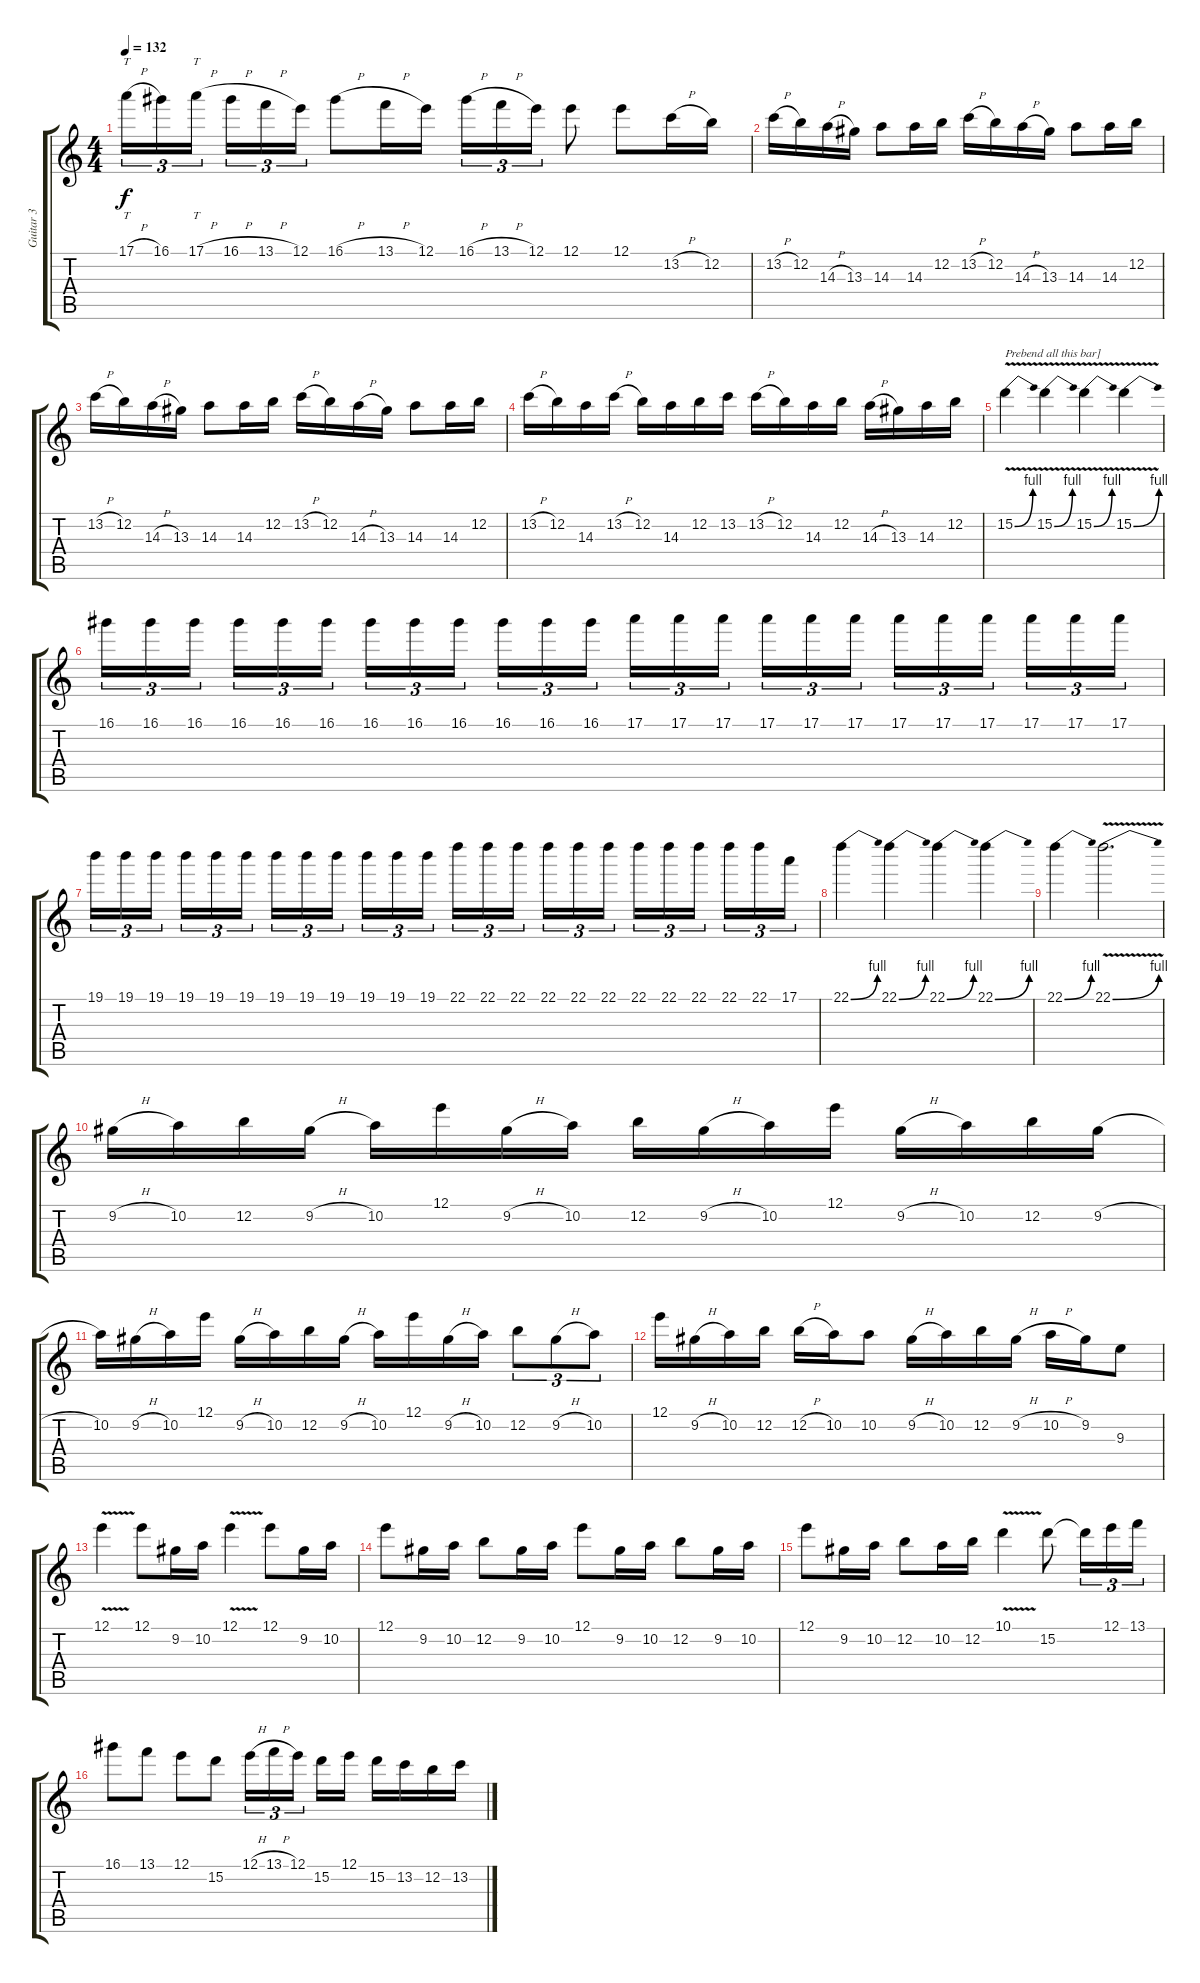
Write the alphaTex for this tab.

\track ("Guitar 3" "Guitar 3") {instrument overdrivenguitar}
\staff {score tabs}
\tuning (E4 B3 G3 D3 A2 E2) {hide}
\ts (4 4)
\tempo 132
\clef g2
\ks c
17.1{h}.16{tt tu (3 2) dy f} 16.1.16{tu (3 2)} 17.1{h}.16{tt tu (3 2) beam splitsecondary} 16.1{h}.16{tu (3 2)} 13.1{h}.16{tu (3 2)} 12.1.16{tu (3 2)} 16.1{h}.8 13.1{h}.16 12.1.16 16.1{h}.16{tu (3 2)} 13.1{h}.16{tu (3 2)} 12.1.16{tu (3 2)} 12.1.8 12.1.8 13.2{h}.16 12.2.16 |
13.2{h}.16 12.2.16 14.3{h}.16 13.3.16 14.3.8 14.3.16 12.2.16 13.2{h}.16 12.2.16 14.3{h}.16 13.3.16 14.3.8 14.3.16 12.2.16 |
13.2{h}.16 12.2.16 14.3{h}.16 13.3.16 14.3.8 14.3.16 12.2.16 13.2{h}.16 12.2.16 14.3{h}.16 13.3.16 14.3.8 14.3.16 12.2.16 |
13.2{h}.16 12.2.16 14.3.16 13.2{h}.16 12.2.16 14.3.16 12.2.16 13.2.16 13.2{h}.16 12.2.16 14.3.16 12.2.16 14.3{h}.16 13.3.16 14.3.16 12.2.16 |
15.2{be (bend 0 0 60 4) v}.4{txt "Prebend all this bar]"} 15.2{be (bend 0 0 60 4) v}.4 15.2{be (bend 0 0 60 4) v}.4 15.2{be (bend 0 0 60 4) v}.4 |
16.1.16{tu (3 2)} 16.1.16{tu (3 2)} 16.1.16{tu (3 2) beam splitsecondary} 16.1.16{tu (3 2)} 16.1.16{tu (3 2)} 16.1.16{tu (3 2)} 16.1.16{tu (3 2)} 16.1.16{tu (3 2)} 16.1.16{tu (3 2) beam splitsecondary} 16.1.16{tu (3 2)} 16.1.16{tu (3 2)} 16.1.16{tu (3 2)} 17.1.16{tu (3 2)} 17.1.16{tu (3 2)} 17.1.16{tu (3 2) beam splitsecondary} 17.1.16{tu (3 2)} 17.1.16{tu (3 2)} 17.1.16{tu (3 2)} 17.1.16{tu (3 2)} 17.1.16{tu (3 2)} 17.1.16{tu (3 2) beam splitsecondary} 17.1.16{tu (3 2)} 17.1.16{tu (3 2)} 17.1.16{tu (3 2)} |
19.1.16{tu (3 2)} 19.1.16{tu (3 2)} 19.1.16{tu (3 2) beam splitsecondary} 19.1.16{tu (3 2)} 19.1.16{tu (3 2)} 19.1.16{tu (3 2)} 19.1.16{tu (3 2)} 19.1.16{tu (3 2)} 19.1.16{tu (3 2) beam splitsecondary} 19.1.16{tu (3 2)} 19.1.16{tu (3 2)} 19.1.16{tu (3 2)} 22.1.16{tu (3 2)} 22.1.16{tu (3 2)} 22.1.16{tu (3 2) beam splitsecondary} 22.1.16{tu (3 2)} 22.1.16{tu (3 2)} 22.1.16{tu (3 2)} 22.1.16{tu (3 2)} 22.1.16{tu (3 2)} 22.1.16{tu (3 2) beam splitsecondary} 22.1.16{tu (3 2)} 22.1.16{tu (3 2)} 17.1.16{tu (3 2)} |
22.1{be (bend 0 0 60 4)}.4 22.1{be (bend 0 0 60 4)}.4 22.1{be (bend 0 0 60 4)}.4 22.1{be (bend 0 0 60 4)}.4 |
22.1{be (bend 0 0 60 4)}.4 22.1{be (bend 0 0 60 4) v}.2{d} |
9.2{h}.16 10.2.16 12.2.16 9.2{h}.16 10.2.16 12.1.16 9.2{h}.16 10.2.16 12.2.16 9.2{h}.16 10.2.16 12.1.16 9.2{h}.16 10.2.16 12.2.16 9.2{h}.16 |
10.2.16 9.2{h}.16 10.2.16 12.1.16 9.2{h}.16 10.2.16 12.2.16 9.2{h}.16 10.2.16 12.1.16 9.2{h}.16 10.2.16 12.2.8{tu (3 2)} 9.2{h}.8{tu (3 2)} 10.2.8{tu (3 2)} |
12.1.16 9.2{h}.16 10.2.16 12.2.16 12.2{h}.16 10.2.16 10.2.8 9.2{h}.16 10.2.16 12.2.16 9.2{h}.16 10.2{h}.16 9.2.16 9.3.8 |
12.1{v}.4 12.1.8 9.2.16 10.2.16 12.1{v}.4 12.1.8 9.2.16 10.2.16 |
12.1.8 9.2.16 10.2.16 12.2.8 9.2.16 10.2.16 12.1.8 9.2.16 10.2.16 12.2.8 9.2.16 10.2.16 |
12.1.8 9.2.16 10.2.16 12.2.8 10.2.16 12.2.16 10.1{v}.4 15.2.8 15.2{t}.16{tu (3 2)} 12.1.16{tu (3 2)} 13.1.16{tu (3 2)} |
16.1.8 13.1.8 12.1.8 15.2.8 12.1{h}.16{tu (3 2)} 13.1{h}.16{tu (3 2)} 12.1.16{tu (3 2) beam splitsecondary} 15.2.16 12.1.16 15.2.16 13.2.16 12.2.16 13.2.16
